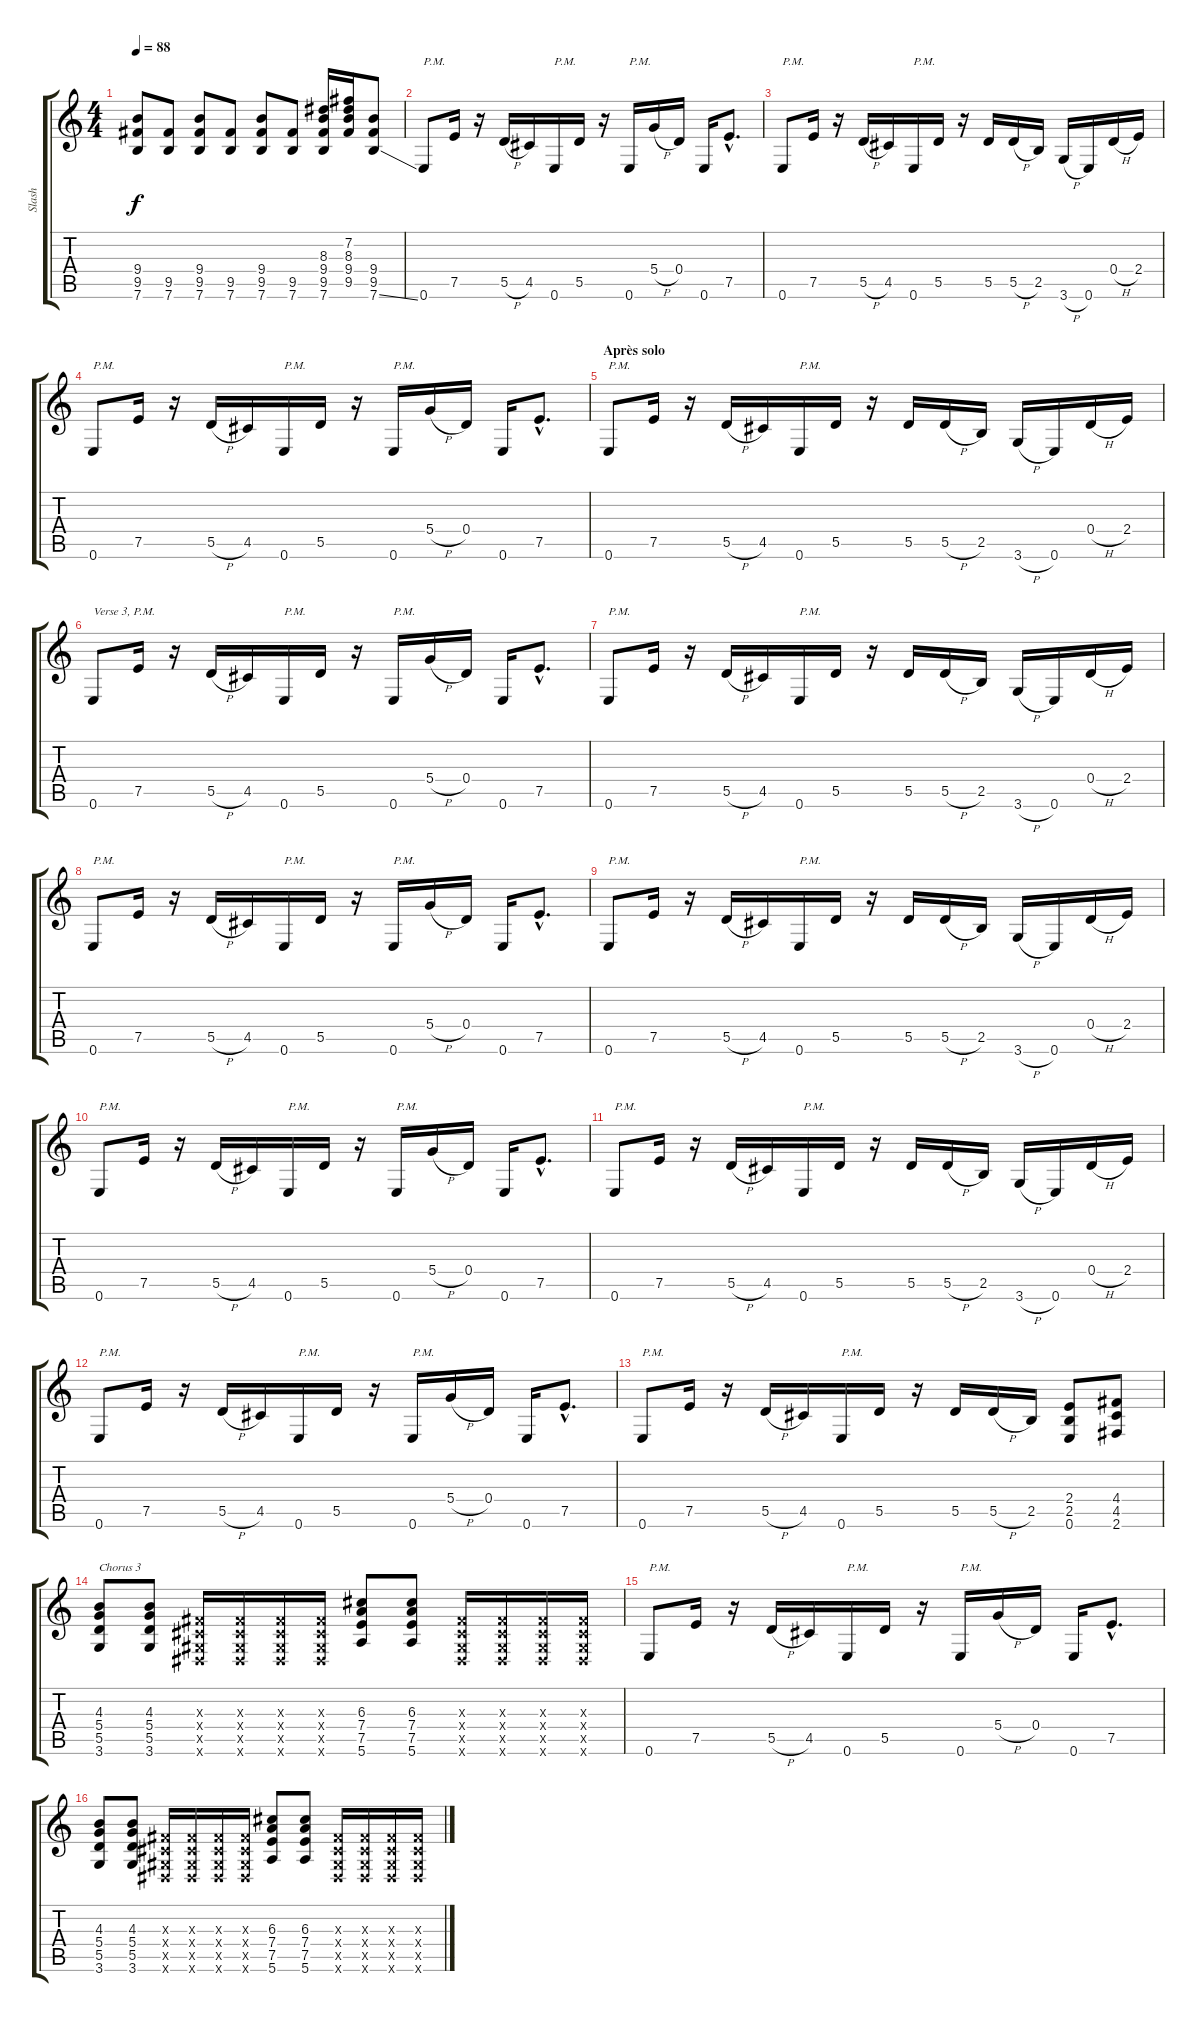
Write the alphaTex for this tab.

\track ("Slash" "Slash") {instrument overdrivenguitar}
\staff {score tabs}
\tuning (E4 B3 G3 D3 A2 E2) {hide}
\ts (4 4)
\tempo 88
\clef g2
\ks c
(9.4 9.5 7.6).8{dy f} (9.5 7.6).8 (9.4 9.5 7.6).8 (9.5 7.6).8 (9.4 9.5 7.6).8 (9.5 7.6).8 (8.3 9.4 9.5 7.6).16 (7.2 8.3 9.4 9.5).16 (9.4 9.5 7.6{ss}).8 |
0.6.8{txt "P.M."} 7.5.16 r.16 5.5{h}.16 4.5.16 0.6.16{txt "P.M."} 5.5.16 r.16 0.6.16{txt "P.M."} 5.4{h}.16 0.4.16 0.6.16 7.5{hac}.8{d} |
0.6.8{txt "P.M."} 7.5.16 r.16 5.5{h}.16 4.5.16 0.6.16{txt "P.M."} 5.5.16 r.16 5.5.16 5.5{h}.16 2.5.16 3.6{h}.16 0.6.16 0.4{h}.16 2.4.16 |
0.6.8{txt "P.M."} 7.5.16 r.16 5.5{h}.16 4.5.16 0.6.16{txt "P.M."} 5.5.16 r.16 0.6.16{txt "P.M."} 5.4{h}.16 0.4.16 0.6.16 7.5{hac}.8{d} |
\section ("" "Après solo")
0.6.8{txt "P.M."} 7.5.16 r.16 5.5{h}.16 4.5.16 0.6.16{txt "P.M."} 5.5.16 r.16 5.5.16 5.5{h}.16 2.5.16 3.6{h}.16 0.6.16 0.4{h}.16 2.4.16 |
0.6.8{txt "Verse 3, P.M."} 7.5.16 r.16 5.5{h}.16 4.5.16 0.6.16{txt "P.M."} 5.5.16 r.16 0.6.16{txt "P.M."} 5.4{h}.16 0.4.16 0.6.16 7.5{hac}.8{d} |
0.6.8{txt "P.M."} 7.5.16 r.16 5.5{h}.16 4.5.16 0.6.16{txt "P.M."} 5.5.16 r.16 5.5.16 5.5{h}.16 2.5.16 3.6{h}.16 0.6.16 0.4{h}.16 2.4.16 |
0.6.8{txt "P.M."} 7.5.16 r.16 5.5{h}.16 4.5.16 0.6.16{txt "P.M."} 5.5.16 r.16 0.6.16{txt "P.M."} 5.4{h}.16 0.4.16 0.6.16 7.5{hac}.8{d} |
0.6.8{txt "P.M."} 7.5.16 r.16 5.5{h}.16 4.5.16 0.6.16{txt "P.M."} 5.5.16 r.16 5.5.16 5.5{h}.16 2.5.16 3.6{h}.16 0.6.16 0.4{h}.16 2.4.16 |
0.6.8{txt "P.M."} 7.5.16 r.16 5.5{h}.16 4.5.16 0.6.16{txt "P.M."} 5.5.16 r.16 0.6.16{txt "P.M."} 5.4{h}.16 0.4.16 0.6.16 7.5{hac}.8{d} |
0.6.8{txt "P.M."} 7.5.16 r.16 5.5{h}.16 4.5.16 0.6.16{txt "P.M."} 5.5.16 r.16 5.5.16 5.5{h}.16 2.5.16 3.6{h}.16 0.6.16 0.4{h}.16 2.4.16 |
0.6.8{txt "P.M."} 7.5.16 r.16 5.5{h}.16 4.5.16 0.6.16{txt "P.M."} 5.5.16 r.16 0.6.16{txt "P.M."} 5.4{h}.16 0.4.16 0.6.16 7.5{hac}.8{d} |
0.6.8{txt "P.M."} 7.5.16 r.16 5.5{h}.16 4.5.16 0.6.16{txt "P.M."} 5.5.16 r.16 5.5.16 5.5{h}.16 2.5.16 (2.4 2.5 0.6).8 (4.4 4.5 2.6).8 |
(4.3 5.4 5.5 3.6).8{txt "Chorus 3"} (4.3 5.4 5.5 3.6).8 (-1.3{x} -1.4{x} -1.5{x} -1.6{x}).16 (-1.3{x} -1.4{x} -1.5{x} -1.6{x}).16 (-1.3{x} -1.4{x} -1.5{x} -1.6{x}).16 (-1.3{x} -1.4{x} -1.5{x} -1.6{x}).16 (6.3 7.4 7.5 5.6).8 (6.3 7.4 7.5 5.6).8 (-1.3{x} -1.4{x} -1.5{x} -1.6{x}).16 (-1.3{x} -1.4{x} -1.5{x} -1.6{x}).16 (-1.3{x} -1.4{x} -1.5{x} -1.6{x}).16 (-1.3{x} -1.4{x} -1.5{x} -1.6{x}).16 |
0.6.8{txt "P.M."} 7.5.16 r.16 5.5{h}.16 4.5.16 0.6.16{txt "P.M."} 5.5.16 r.16 0.6.16{txt "P.M."} 5.4{h}.16 0.4.16 0.6.16 7.5{hac}.8{d} |
(4.3 5.4 5.5 3.6).8 (4.3 5.4 5.5 3.6).8 (-1.3{x} -1.4{x} -1.5{x} -1.6{x}).16 (-1.3{x} -1.4{x} -1.5{x} -1.6{x}).16 (-1.3{x} -1.4{x} -1.5{x} -1.6{x}).16 (-1.3{x} -1.4{x} -1.5{x} -1.6{x}).16 (6.3 7.4 7.5 5.6).8 (6.3 7.4 7.5 5.6).8 (-1.3{x} -1.4{x} -1.5{x} -1.6{x}).16 (-1.3{x} -1.4{x} -1.5{x} -1.6{x}).16 (-1.3{x} -1.4{x} -1.5{x} -1.6{x}).16 (-1.3{x} -1.4{x} -1.5{x} -1.6{x}).16
